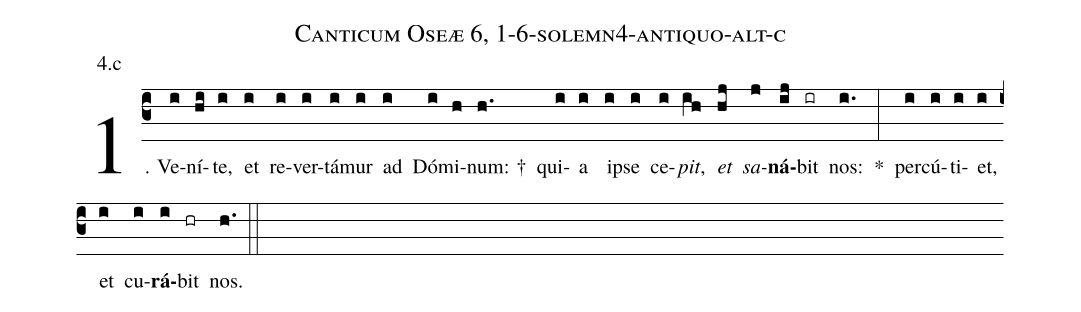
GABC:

name: Canticum Oseæ 6, 1-6-solemn4-antiquo-alt-c;
annotation: 4.c;
%%
(c3)1. Ve(i)ní(hi)te,(i) et(i) re(i)ver(i)tá(i)mur(i) ad(i) Dó(i)mi(h)num: †(h.) qui(i)a(i) ip(i)se(i) ce(i)<i>pit</i>,(ih) <i>et</i>(hj) <i>sa</i>(j)<b>ná</b>(ij)bit(ir) nos:(i.) *(:) per(i)cú(i)ti(i)et,(i) et(i) cu(i)<b>rá</b>(i)bit(hr) nos.(h.) (::)
